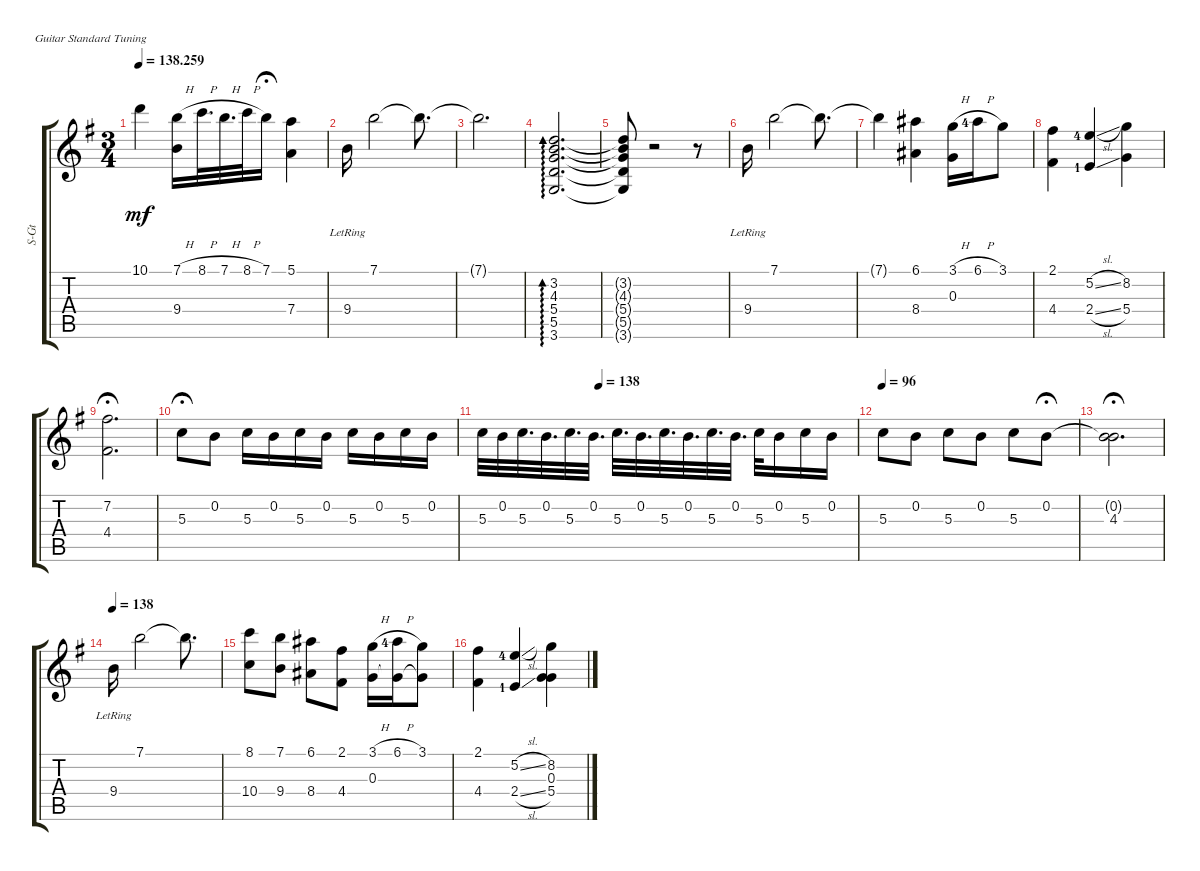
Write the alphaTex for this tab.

\defaultSystemsLayout 4
\bracketExtendMode groupsimilarinstruments
\otherSystemsTrackNameOrientation horizontal
\track ("Steel Guitar" "S-Gt") {instrument acousticguitarsteel}
\staff {score tabs}
\tuning (E4 B3 G3 D3 A2 E2)
\ts (3 4)
\scale
0.263823
\tempo
138.259
\accidentals auto
\clef g2
\ottava regular
\simile none
\ks eminor
10.1{t acc forcenatural}.4{dy mf beam Down} (9.4{acc forcenatural} 7.1{h acc forcenatural}).16{beam Down} 8.1{h acc forcenatural}.32{d beam Down} 7.1{h acc forcenatural}.32{d beam Down} 8.1{h acc forcenatural}.32{beam Down} 7.1{acc forcenatural}.16{fermata (medium 0.5) beam Down} (7.4{acc forcenatural} 5.1{acc forcenatural}).4{beam Down} |
\scale
0.162161 9.4{lr acc forcenatural}.16{beam Down} 7.1{acc forcenatural}.2{beam Down} 7.1{t acc forcenatural}.8{d beam Down} |
\scale
0.0804253 7.1{t acc forcenatural}.2{d beam Down} |
\scale
0.0863964 (3.6{acc forcenatural} 5.5{acc forcenatural} 5.4{acc forcenatural} 4.3{acc forcenatural} 3.2{acc forcenatural}).2{d ad 0 beam Up} |
\scale
0.341292 (5.4{t acc forcenatural} 3.6{t acc forcenatural} 5.5{t acc forcenatural} 4.3{t acc forcenatural} 3.2{t acc forcenatural}).8{beam Up} r.2{beam Up} r.8{beam Up} |
\scale
0.139163 9.4{lr acc forcenatural}.16{beam Down} 7.1{acc forcenatural}.2{beam Down} 7.1{t acc forcenatural}.8{d beam Down} |
\scale
0.222066 7.1{t acc forcenatural}.4{beam Down} (6.1{acc #} 8.4{acc #}).4{beam Down} (3.1{h acc forcenatural} 0.3{acc forcenatural}).16{beam Down} 6.1{h lf 5 acc #}.16{beam Down} 3.1{acc forcenatural}.8{beam Down} |
\scale
0.157435 (2.1{acc #} 4.4{acc #}).4{beam Down} (2.4{sl lf 2 acc forcenatural} 5.2{sl lf 5 acc forcenatural}).4{beam Up} (8.2{acc forcenatural} 5.4{acc forcenatural}).4{beam Down} |
\scale
0.10133 (7.2{acc #} 4.4{acc #}).2{d fermata (medium 0.13) beam Down} |
\scale
0.191444 5.3{acc forcenatural}.8{fermata (medium 0.5) beam Down} 0.2{acc forcenatural}.8{beam Down} 5.3{acc forcenatural}.16{beam Down} 0.2{acc forcenatural}.16{beam Down} 5.3{acc forcenatural}.16{beam Down} 0.2{acc forcenatural}.16{beam Down} 5.3{acc forcenatural}.16{beam Down} 0.2{acc forcenatural}.16{beam Down} 5.3{acc forcenatural}.16{beam Down} 0.2{acc forcenatural}.16{beam Down} |
\scale
0.34509
\tempo (138 0.3125)
5.3{acc forcenatural}.32{beam Down} 0.2{acc forcenatural}.32{beam Down} 5.3{acc forcenatural}.32{d beam Down} 0.2{acc forcenatural}.32{d beam Down} 5.3{acc forcenatural}.32{d beam Down} 0.2{acc forcenatural}.32{d beam Down} 5.3{acc forcenatural}.32{d beam Down} 0.2{acc forcenatural}.32{d beam Down} 5.3{acc forcenatural}.32{d beam Down} 0.2{acc forcenatural}.32{d beam Down} 5.3{acc forcenatural}.32{d beam Down} 0.2{acc forcenatural}.32{d beam Down} 5.3{acc forcenatural}.32{beam Down} 0.2{acc forcenatural}.16{beam Down} 5.3{acc forcenatural}.16{beam Down} 0.2{acc forcenatural}.16{beam Down} |
\scale
0.150718
\tempo 96
5.3{acc forcenatural}.8{beam Down} 0.2{acc forcenatural}.8{beam Down} 5.3{acc forcenatural}.8{beam Down} 0.2{acc forcenatural}.8{beam Down} 5.3{acc forcenatural}.8{beam Down} 0.2{acc forcenatural}.8{fermata (medium 0.5) beam Down} |
\scale
0.646598 (4.3{acc forcenatural} 0.2{t acc forcenatural}).2{d fermata (medium 0.5) beam Down} |
\tempo 138
\scale
0.922311 9.4{lr acc forcenatural}.16{beam Down} 7.1{acc forcenatural}.2{beam Down} 7.1{t acc forcenatural}.8{d beam Down} |
\scale
1.43109 (8.1{acc forcenatural} 10.4{acc forcenatural}).8{beam Down} (9.4{acc forcenatural} 7.1{acc forcenatural}).8{beam Down} (6.1{acc #} 8.4{acc #}).8{beam Down} (2.1{acc #} 4.4{acc #}).8{beam Down} (3.1{h acc forcenatural} 0.3{acc forcenatural}).16{beam Down} (6.1{h lf 5 acc #} 0.3{t acc forcenatural}).16{beam Down} (3.1{acc forcenatural} 0.3{t acc forcenatural}).8{beam Down} |
(2.1{acc #} 4.4{acc #}).4{beam Down} (2.4{sl lf 2 acc forcenatural} 5.2{sl lf 5 acc forcenatural}).4{beam Up} (8.2{acc forcenatural} 5.4{acc forcenatural} 0.3{acc forcenatural}).4{beam Down}
